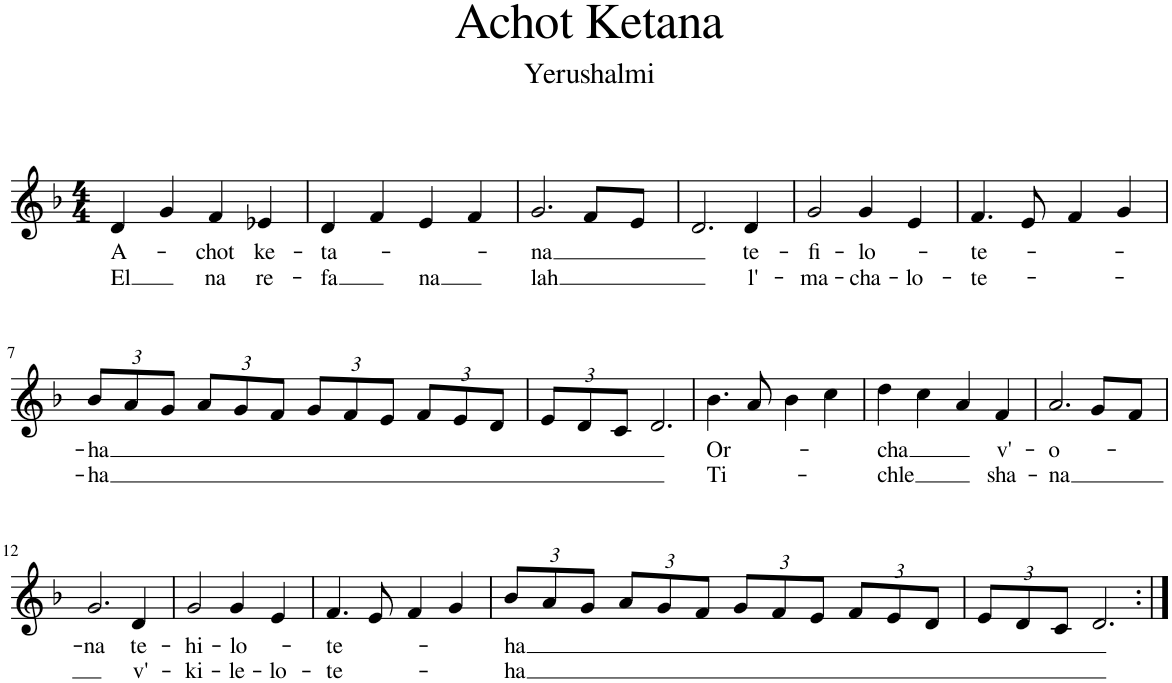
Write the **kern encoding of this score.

**kern	**text	**text
*part1	*part1	*part1
*staff1	*staff1	*staff1
*I"Bb Trumpet	*	*
*I'Bb Tpt.	*	*
*clefG2	*	*
*Trd1c2	*	*
*k[b-]	*	*
*M4/4	*	*
=1	=1	=1
!	!LO:LY:b	!LO:LY:b
4d/	A-	-El
4g/	.	.
!	!LO:LY:b	!LO:LY:b
4f/	-chot	na
!	!LO:LY:b	!LO:LY:b
4e-X/	ke-	re-
=2	=2	=2
!	!LO:LY:b	!LO:LY:b
4d/	-ta-	-fa
4f/	.	.
!	!	!LO:LY:b
4e/	.	-na
4f/	.	.
=3	=3	=3
!	!LO:LY:b	!LO:LY:b
2.g/	-na	-lah
8f/L	.	.
8e/J	.	.
=4	=4	=4
2.d/	.	.
!	!LO:LY:b	!LO:LY:b
4d/	te-	l'-
=5	=5	=5
!	!LO:LY:b	!LO:LY:b
2g/	-fi-	-ma-
!	!LO:LY:b	!LO:LY:b
4g/	-lo-	-cha-
!	!	!LO:LY:b
4e/	.	-lo-
=6	=6	=6
!	!LO:LY:b	!LO:LY:b
4.f/	-te-	-te-
8e/	.	.
4f/	.	.
4g/	.	.
!!LO:LB:g=z
=7	=7	=7
*Xbrackettup	*	*
!	!LO:LY:b	!LO:LY:b
12b-/L	-ha	-ha
12a/	.	.
12g/J	.	.
12a/L	.	.
12g/	.	.
12f/J	.	.
12g/L	.	.
12f/	.	.
12e/J	.	.
12f/L	.	.
12e/	.	.
12d/J	.	.
=8	=8	=8
12e/L	.	.
12d/	.	.
12c/J	.	.
2.d/	.	.
=9	=9	=9
!	!LO:LY:b	!LO:LY:b
4.b-\	Or-	Ti-
8a/	.	.
4b-\	.	.
4cc\	.	.
=10	=10	=10
!	!LO:LY:b	!LO:LY:b
4dd\	-cha	-chle
4cc\	.	.
4a/	.	.
!	!LO:LY:b	!LO:LY:b
4f/	v'-	sha-
=11	=11	=11
!	!LO:LY:b	!LO:LY:b
2.a/	-o-	-na
8g/L	.	.
8f/J	.	.
!!LO:LB:g=z
=12	=12	=12
!	!LO:LY:b	!
2.g/	-na	.
!	!LO:LY:b	!LO:LY:b
4d/	te-	v'-
=13	=13	=13
!	!LO:LY:b	!LO:LY:b
2g/	-hi-	-ki-
!	!LO:LY:b	!LO:LY:b
4g/	-lo-	-le-
!	!	!LO:LY:b
4e/	.	-lo-
=14	=14	=14
!	!LO:LY:b	!LO:LY:b
4.f/	-te-	-te-
8e/	.	.
4f/	.	.
4g/	.	.
=15	=15	=15
!	!LO:LY:b	!LO:LY:b
12b-/L	-ha	-ha
12a/	.	.
12g/J	.	.
12a/L	.	.
12g/	.	.
12f/J	.	.
12g/L	.	.
12f/	.	.
12e/J	.	.
12f/L	.	.
12e/	.	.
12d/J	.	.
=16	=16	=16
12e/L	.	.
12d/	.	.
12c/J	.	.
2.d/	.	.
=:|!	=:|!	=:|!
*-	*-	*-
